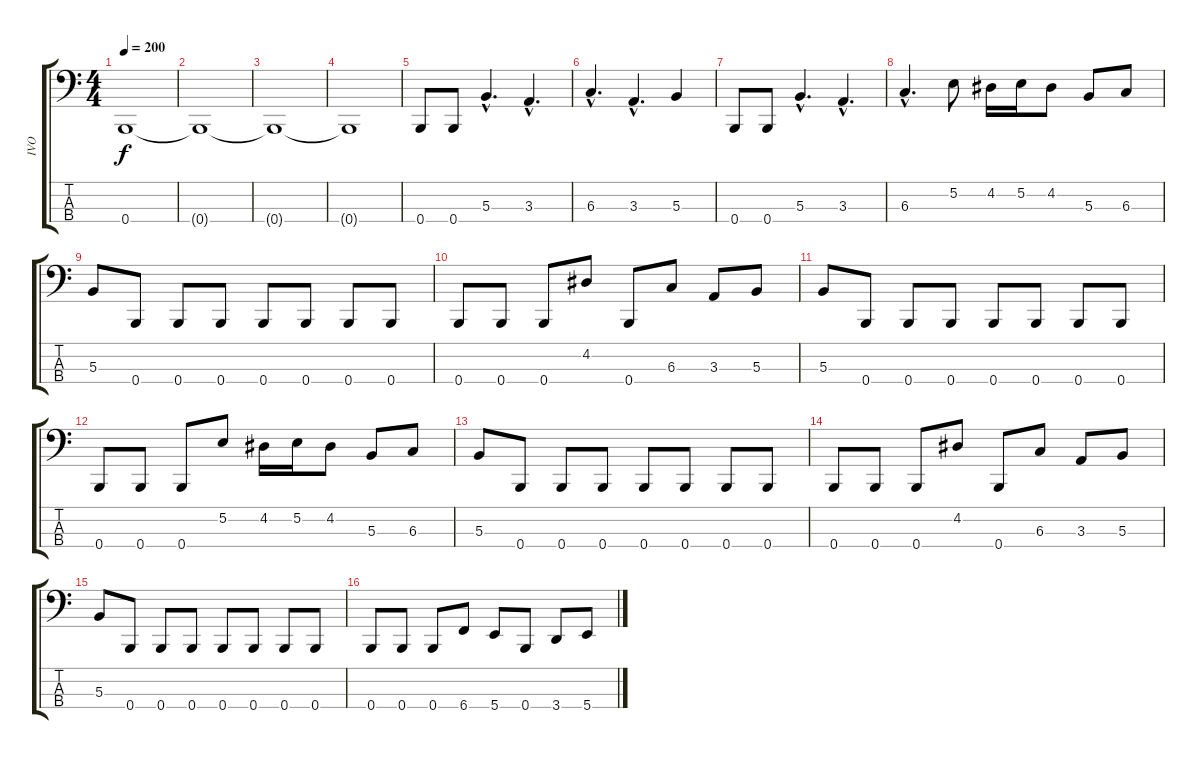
\track ("IVO" "IVO") {instrument electricbasspick}
\staff {score tabs}
\tuning (E2 B1 Gb1 B0) {hide}
\ts (4 4)
\tempo 200
\clef f4
\ks c
0.4.1{dy f instrument electricbasspick} |
0.4{t}.1 |
0.4{t}.1 |
0.4{t}.1 |
0.4.8 0.4.8 5.3{hac}.4{d} 3.3{hac}.4{d} |
6.3{hac}.4{d} 3.3{hac}.4{d} 5.3.4 |
0.4.8 0.4.8 5.3{hac}.4{d} 3.3{hac}.4{d} |
6.3{hac}.4{d} 5.2.8 4.2.16 5.2.16 4.2.8 5.3.8 6.3.8 |
5.3.8 0.4.8 0.4.8 0.4.8 0.4.8 0.4.8 0.4.8 0.4.8 |
0.4.8 0.4.8 0.4.8 4.2.8 0.4.8 6.3.8 3.3.8 5.3.8 |
5.3.8 0.4.8 0.4.8 0.4.8 0.4.8 0.4.8 0.4.8 0.4.8 |
0.4.8 0.4.8 0.4.8 5.2.8 4.2.16 5.2.16 4.2.8 5.3.8 6.3.8 |
5.3.8 0.4.8 0.4.8 0.4.8 0.4.8 0.4.8 0.4.8 0.4.8 |
0.4.8 0.4.8 0.4.8 4.2.8 0.4.8 6.3.8 3.3.8 5.3.8 |
5.3.8 0.4.8 0.4.8 0.4.8 0.4.8 0.4.8 0.4.8 0.4.8 |
0.4.8 0.4.8 0.4.8 6.4.8 5.4.8 0.4.8 3.4.8 5.4.8
